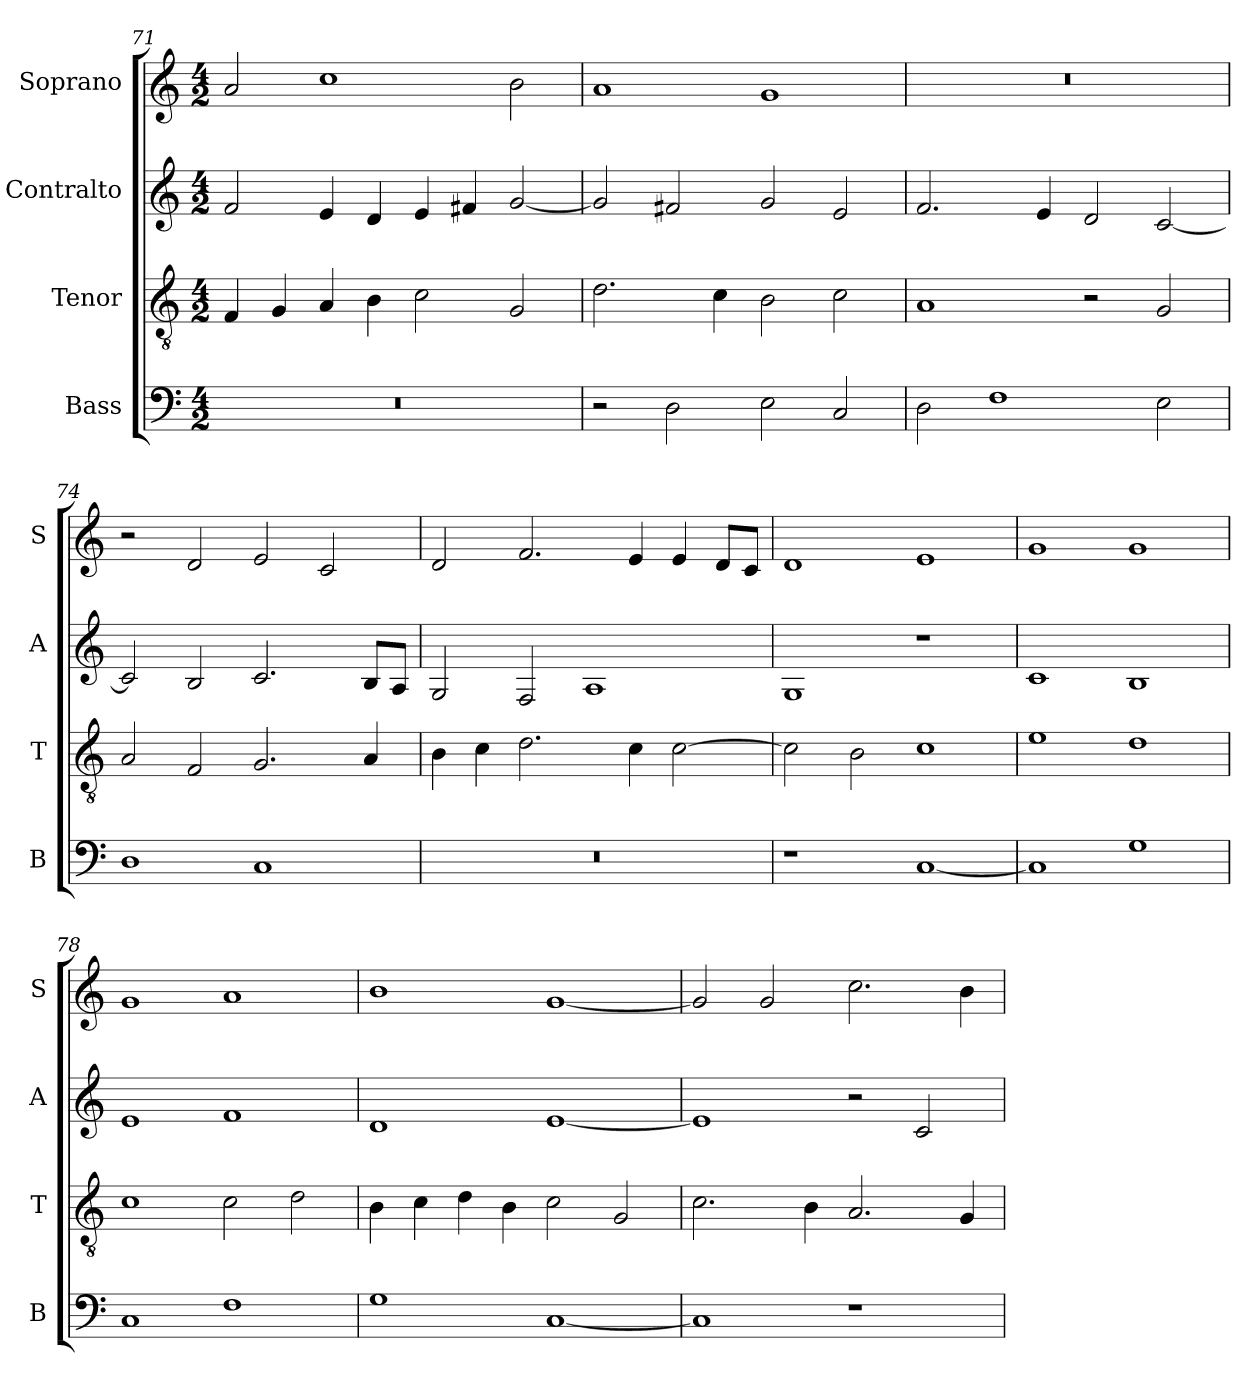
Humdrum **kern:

**kern	**kern	**kern	**kern
*part4	*part3	*part2	*part1
*staff4	*staff3	*staff2	*staff1
*I"Bass	*I"Tenor	*I"Contralto	*I"Soprano
*I'B	*I'T	*I'A	*I'S
*clefF4	*clefGv2	*clefG2	*clefG2
*k[]	*k[]	*k[]	*k[]
*C:ion	*C:ion	*C:ion	*C:ion
*M4/2	*M4/2	*M4/2	*M4/2
=71	=71	=71	=71
0r	4F	2f	2a
.	4G	.	.
.	4A	4e	1cc
.	4B	4d	.
.	2c	4e	.
.	.	4f#X	.
.	2G	[2g	2b
=72	=72	=72	=72
2r	2.d	2g]	1a
2D	.	2f#X	.
.	4c	.	.
2E	2B	2g	1g
2C	2c	2e	.
=73	=73	=73	=73
2D	1A	2.f	0r
1F	.	.	.
.	.	4e	.
.	2r	2d	.
2E	2G	[2c	.
=74	=74	=74	=74
1D	2A	2c]	2r
.	2F	2B	2d
1C	2.G	2.c	2e
.	.	.	2c
.	4A	8B/L	.
.	.	8A/J	.
=75	=75	=75	=75
0r	4B	2G	2d
.	4c	.	.
.	2.d	2F	2.f
.	.	1A	.
.	4c	.	4e
.	[2c	.	4e
.	.	.	8d/L
.	.	.	8c/J
=76	=76	=76	=76
1r	2c]	1G	1d
.	2B	.	.
[1C	1c	1r	1e
=77	=77	=77	=77
1C]	1e	1c	1g
1G	1d	1B	1g
=78	=78	=78	=78
1C	1c	1e	1g
1F	2c	1f	1a
.	2d	.	.
=79	=79	=79	=79
1G	4B	1d	1b
.	4c	.	.
.	4d	.	.
.	4B	.	.
[1C	2c	[1e	[1g
.	2G	.	.
=80	=80	=80	=80
1C]	2.c	1e]	2g]
.	.	.	2g
.	4B	.	.
1r	2.A	2r	2.cc
.	.	2c	.
.	4G	.	4b
=	=	=	=
*-	*-	*-	*-
